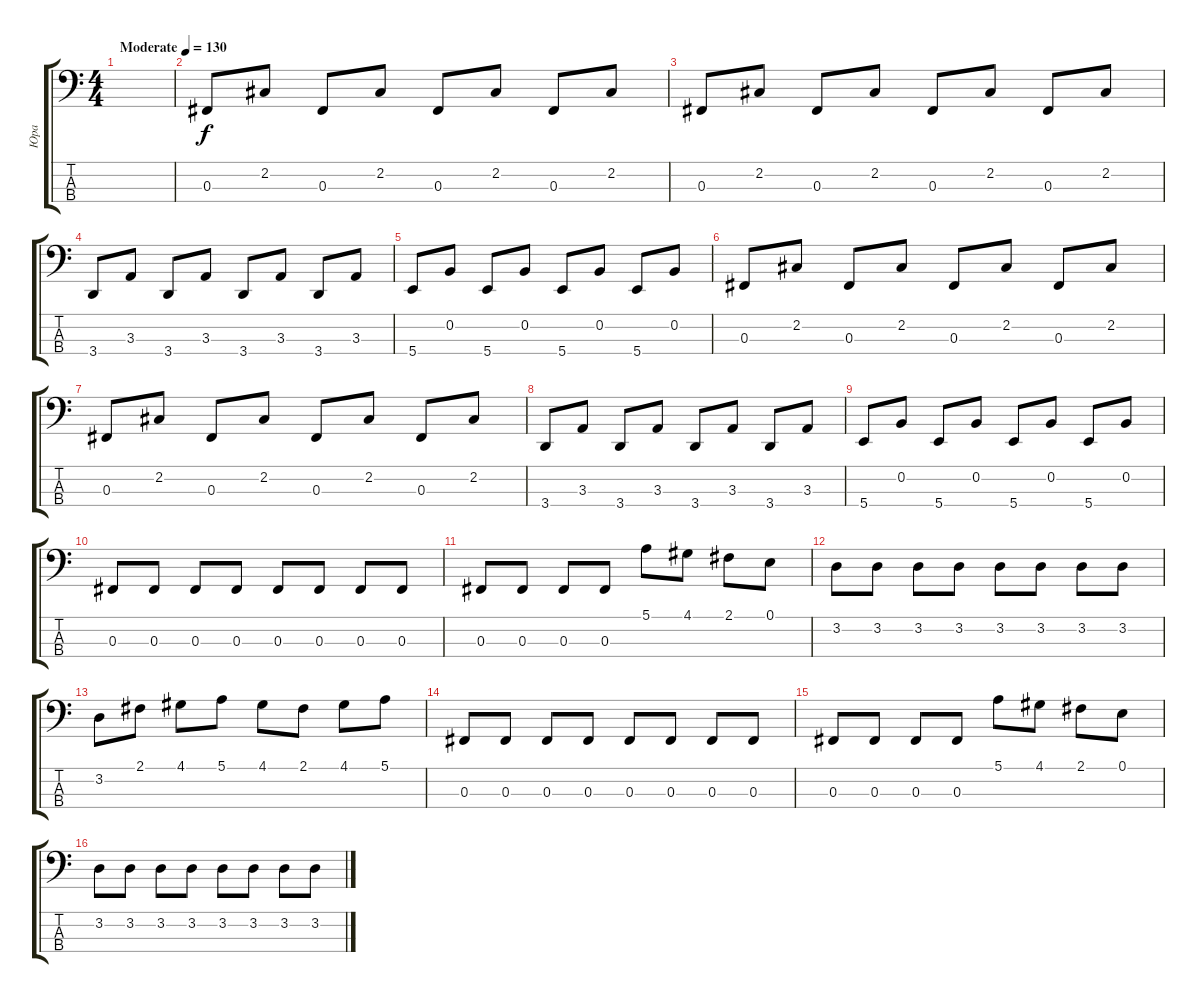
\track ("Юра" "Юра") {instrument electricbasspick}
\staff {score tabs}
\tuning (E2 B1 Gb1 B0) {hide}
\ts (4 4)
\tempo (130 "Moderate")
\clef f4
\ks c
|
0.3.8 2.2.8 0.3.8 2.2.8 0.3.8 2.2.8 0.3.8 2.2.8 |
0.3.8 2.2.8 0.3.8 2.2.8 0.3.8 2.2.8 0.3.8 2.2.8 |
3.4.8 3.3.8 3.4.8 3.3.8 3.4.8 3.3.8 3.4.8 3.3.8 |
5.4.8 0.2.8 5.4.8 0.2.8 5.4.8 0.2.8 5.4.8 0.2.8 |
0.3.8 2.2.8 0.3.8 2.2.8 0.3.8 2.2.8 0.3.8 2.2.8 |
0.3.8 2.2.8 0.3.8 2.2.8 0.3.8 2.2.8 0.3.8 2.2.8 |
3.4.8 3.3.8 3.4.8 3.3.8 3.4.8 3.3.8 3.4.8 3.3.8 |
5.4.8 0.2.8 5.4.8 0.2.8 5.4.8 0.2.8 5.4.8 0.2.8 |
0.3.8 0.3.8 0.3.8 0.3.8 0.3.8 0.3.8 0.3.8 0.3.8 |
0.3.8 0.3.8 0.3.8 0.3.8 5.1.8 4.1.8 2.1.8 0.1.8 |
3.2.8 3.2.8 3.2.8 3.2.8 3.2.8 3.2.8 3.2.8 3.2.8 |
3.2.8 2.1.8 4.1.8 5.1.8 4.1.8 2.1.8 4.1.8 5.1.8 |
0.3.8 0.3.8 0.3.8 0.3.8 0.3.8 0.3.8 0.3.8 0.3.8 |
0.3.8 0.3.8 0.3.8 0.3.8 5.1.8 4.1.8 2.1.8 0.1.8 |
3.2.8 3.2.8 3.2.8 3.2.8 3.2.8 3.2.8 3.2.8 3.2.8
